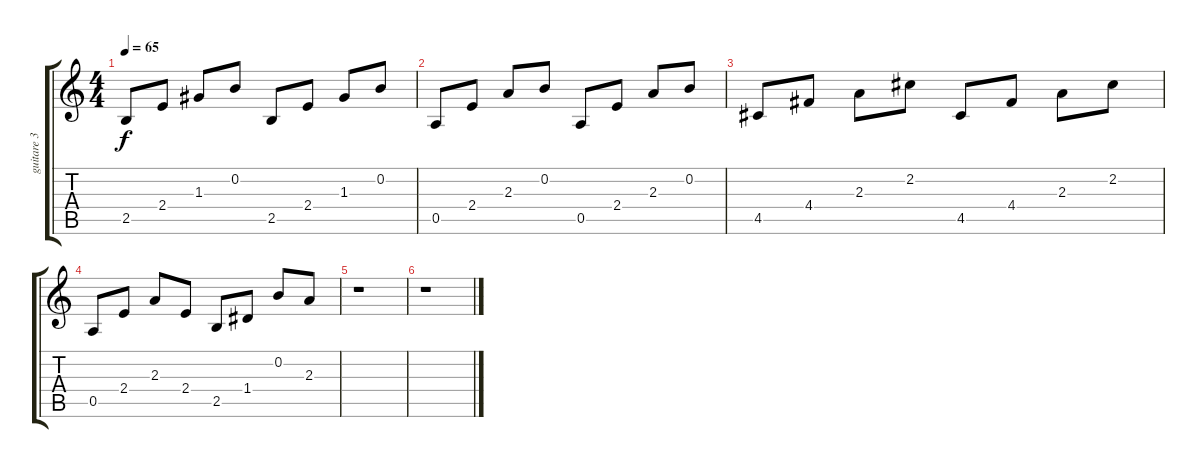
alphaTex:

\track ("guitare 3" "guitare 3") {instrument electricguitarclean}
\staff {score tabs}
\tuning (E4 B3 G3 D3 A2 E2) {hide}
\ts (4 4)
\tempo 65
\clef g2
\ks c
2.5.8{dy f} 2.4.8 1.3.8 0.2.8 2.5.8 2.4.8 1.3.8 0.2.8 |
0.5.8 2.4.8 2.3.8 0.2.8 0.5.8 2.4.8 2.3.8 0.2.8 |
4.5.8 4.4.8 2.3.8 2.2.8 4.5.8 4.4.8 2.3.8 2.2.8 |
0.5.8 2.4.8 2.3.8 2.4.8 2.5.8 1.4.8 0.2.8 2.3.8 |
r.1 |
r.1
